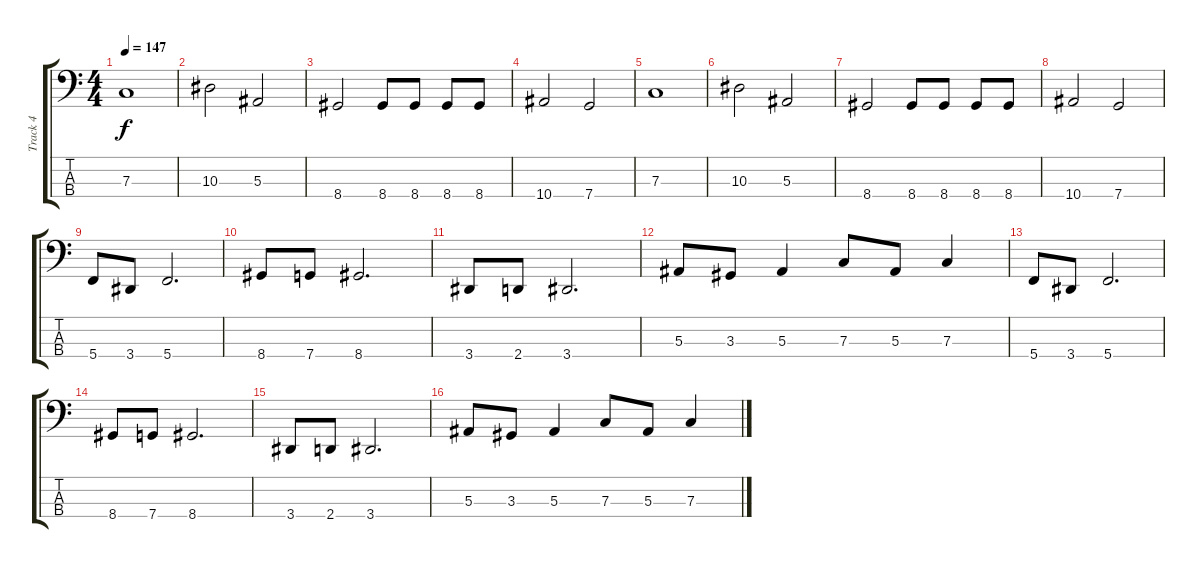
\track ("Track 4" "Track 4") {instrument electricbassfinger}
\staff {score tabs}
\tuning (Eb2 Bb1 F1 C1) {hide}
\ts (4 4)
\tempo 147
\clef f4
\ks c
7.3.1{dy f} |
10.3.2 5.3.2 |
8.4.2 8.4.8 8.4.8 8.4.8 8.4.8 |
10.4.2 7.4.2 |
7.3.1 |
10.3.2 5.3.2 |
8.4.2 8.4.8 8.4.8 8.4.8 8.4.8 |
10.4.2 7.4.2 |
5.4.8 3.4.8 5.4.2{d} |
8.4.8 7.4.8 8.4.2{d} |
3.4.8 2.4.8 3.4.2{d} |
5.3.8 3.3.8 5.3.4 7.3.8 5.3.8 7.3.4 |
5.4.8 3.4.8 5.4.2{d} |
8.4.8 7.4.8 8.4.2{d} |
3.4.8 2.4.8 3.4.2{d} |
5.3.8 3.3.8 5.3.4 7.3.8 5.3.8 7.3.4
